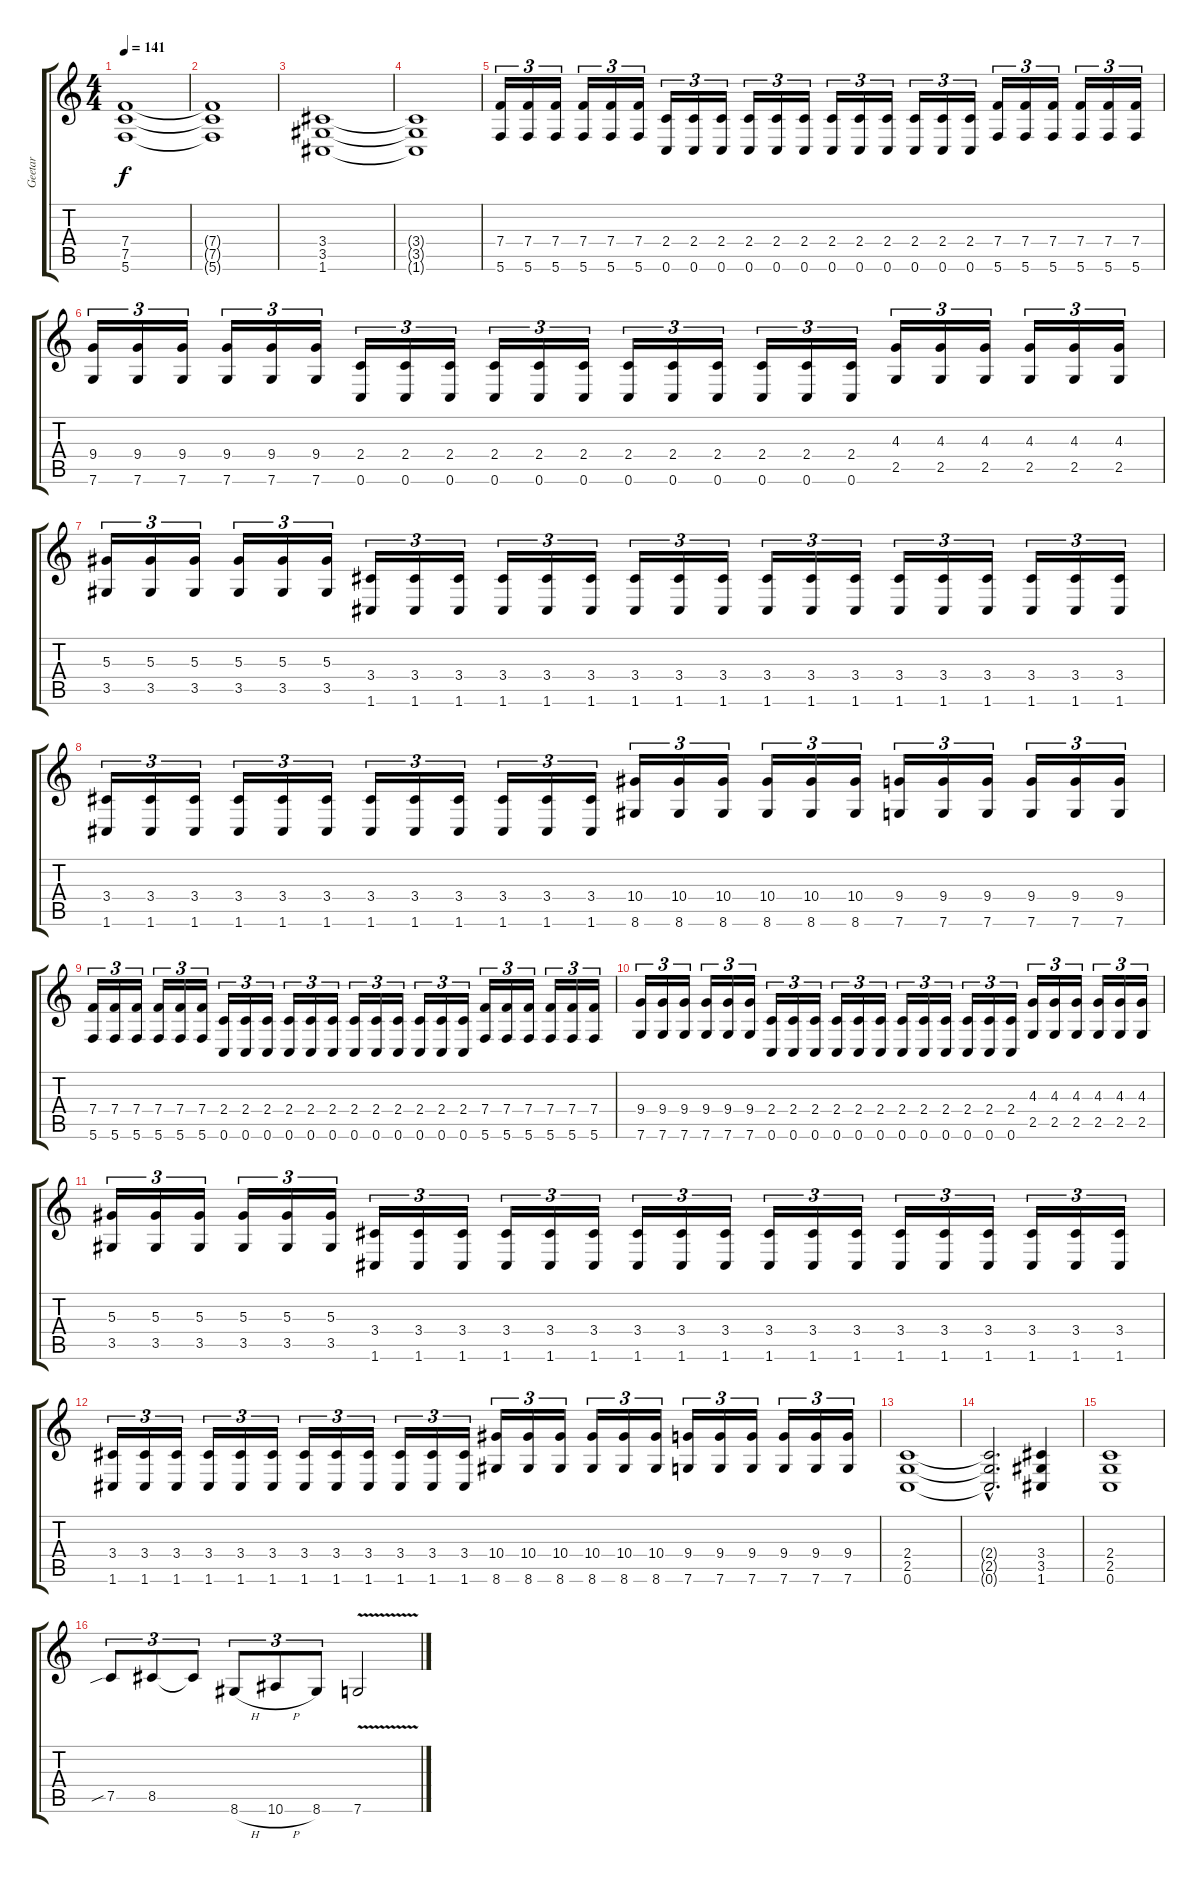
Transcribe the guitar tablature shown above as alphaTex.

\track ("Geetar" "Geetar") {instrument overdrivenguitar}
\staff {score tabs}
\tuning (C4 G3 Eb3 Bb2 F2 C2) {hide}
\ts (4 4)
\tempo 141
\clef g2
\ks c
(7.4 7.5 5.6).1{dy f} |
(7.4{t} 7.5{t} 5.6{t}).1 |
(3.4 3.5 1.6).1 |
(3.4{t} 3.5{t} 1.6{t}).1 |
(7.4 5.6).16{tu (3 2)} (7.4 5.6).16{tu (3 2)} (7.4 5.6).16{tu (3 2)} (7.4 5.6).16{tu (3 2)} (7.4 5.6).16{tu (3 2)} (7.4 5.6).16{tu (3 2)} (2.4 0.6).16{tu (3 2)} (2.4 0.6).16{tu (3 2)} (2.4 0.6).16{tu (3 2)} (2.4 0.6).16{tu (3 2)} (2.4 0.6).16{tu (3 2)} (2.4 0.6).16{tu (3 2)} (2.4 0.6).16{tu (3 2)} (2.4 0.6).16{tu (3 2)} (2.4 0.6).16{tu (3 2)} (2.4 0.6).16{tu (3 2)} (2.4 0.6).16{tu (3 2)} (2.4 0.6).16{tu (3 2)} (7.4 5.6).16{tu (3 2)} (7.4 5.6).16{tu (3 2)} (7.4 5.6).16{tu (3 2)} (7.4 5.6).16{tu (3 2)} (7.4 5.6).16{tu (3 2)} (7.4 5.6).16{tu (3 2)} |
(9.4 7.6).16{tu (3 2)} (9.4 7.6).16{tu (3 2)} (9.4 7.6).16{tu (3 2)} (9.4 7.6).16{tu (3 2)} (9.4 7.6).16{tu (3 2)} (9.4 7.6).16{tu (3 2)} (2.4 0.6).16{tu (3 2)} (2.4 0.6).16{tu (3 2)} (2.4 0.6).16{tu (3 2)} (2.4 0.6).16{tu (3 2)} (2.4 0.6).16{tu (3 2)} (2.4 0.6).16{tu (3 2)} (2.4 0.6).16{tu (3 2)} (2.4 0.6).16{tu (3 2)} (2.4 0.6).16{tu (3 2)} (2.4 0.6).16{tu (3 2)} (2.4 0.6).16{tu (3 2)} (2.4 0.6).16{tu (3 2)} (4.3 2.5).16{tu (3 2)} (4.3 2.5).16{tu (3 2)} (4.3 2.5).16{tu (3 2)} (4.3 2.5).16{tu (3 2)} (4.3 2.5).16{tu (3 2)} (4.3 2.5).16{tu (3 2)} |
(5.3 3.5).16{tu (3 2)} (5.3 3.5).16{tu (3 2)} (5.3 3.5).16{tu (3 2)} (5.3 3.5).16{tu (3 2)} (5.3 3.5).16{tu (3 2)} (5.3 3.5).16{tu (3 2)} (3.4 1.6).16{tu (3 2)} (3.4 1.6).16{tu (3 2)} (3.4 1.6).16{tu (3 2)} (3.4 1.6).16{tu (3 2)} (3.4 1.6).16{tu (3 2)} (3.4 1.6).16{tu (3 2)} (3.4 1.6).16{tu (3 2)} (3.4 1.6).16{tu (3 2)} (3.4 1.6).16{tu (3 2)} (3.4 1.6).16{tu (3 2)} (3.4 1.6).16{tu (3 2)} (3.4 1.6).16{tu (3 2)} (3.4 1.6).16{tu (3 2)} (3.4 1.6).16{tu (3 2)} (3.4 1.6).16{tu (3 2)} (3.4 1.6).16{tu (3 2)} (3.4 1.6).16{tu (3 2)} (3.4 1.6).16{tu (3 2)} |
(3.4 1.6).16{tu (3 2)} (3.4 1.6).16{tu (3 2)} (3.4 1.6).16{tu (3 2)} (3.4 1.6).16{tu (3 2)} (3.4 1.6).16{tu (3 2)} (3.4 1.6).16{tu (3 2)} (3.4 1.6).16{tu (3 2)} (3.4 1.6).16{tu (3 2)} (3.4 1.6).16{tu (3 2)} (3.4 1.6).16{tu (3 2)} (3.4 1.6).16{tu (3 2)} (3.4 1.6).16{tu (3 2)} (10.4 8.6).16{tu (3 2)} (10.4 8.6).16{tu (3 2)} (10.4 8.6).16{tu (3 2)} (10.4 8.6).16{tu (3 2)} (10.4 8.6).16{tu (3 2)} (10.4 8.6).16{tu (3 2)} (9.4 7.6).16{tu (3 2)} (9.4 7.6).16{tu (3 2)} (9.4 7.6).16{tu (3 2)} (9.4 7.6).16{tu (3 2)} (9.4 7.6).16{tu (3 2)} (9.4 7.6).16{tu (3 2)} |
(7.4 5.6).16{tu (3 2)} (7.4 5.6).16{tu (3 2)} (7.4 5.6).16{tu (3 2)} (7.4 5.6).16{tu (3 2)} (7.4 5.6).16{tu (3 2)} (7.4 5.6).16{tu (3 2)} (2.4 0.6).16{tu (3 2)} (2.4 0.6).16{tu (3 2)} (2.4 0.6).16{tu (3 2)} (2.4 0.6).16{tu (3 2)} (2.4 0.6).16{tu (3 2)} (2.4 0.6).16{tu (3 2)} (2.4 0.6).16{tu (3 2)} (2.4 0.6).16{tu (3 2)} (2.4 0.6).16{tu (3 2)} (2.4 0.6).16{tu (3 2)} (2.4 0.6).16{tu (3 2)} (2.4 0.6).16{tu (3 2)} (7.4 5.6).16{tu (3 2)} (7.4 5.6).16{tu (3 2)} (7.4 5.6).16{tu (3 2)} (7.4 5.6).16{tu (3 2)} (7.4 5.6).16{tu (3 2)} (7.4 5.6).16{tu (3 2)} |
(9.4 7.6).16{tu (3 2)} (9.4 7.6).16{tu (3 2)} (9.4 7.6).16{tu (3 2)} (9.4 7.6).16{tu (3 2)} (9.4 7.6).16{tu (3 2)} (9.4 7.6).16{tu (3 2)} (2.4 0.6).16{tu (3 2)} (2.4 0.6).16{tu (3 2)} (2.4 0.6).16{tu (3 2)} (2.4 0.6).16{tu (3 2)} (2.4 0.6).16{tu (3 2)} (2.4 0.6).16{tu (3 2)} (2.4 0.6).16{tu (3 2)} (2.4 0.6).16{tu (3 2)} (2.4 0.6).16{tu (3 2)} (2.4 0.6).16{tu (3 2)} (2.4 0.6).16{tu (3 2)} (2.4 0.6).16{tu (3 2)} (4.3 2.5).16{tu (3 2)} (4.3 2.5).16{tu (3 2)} (4.3 2.5).16{tu (3 2)} (4.3 2.5).16{tu (3 2)} (4.3 2.5).16{tu (3 2)} (4.3 2.5).16{tu (3 2)} |
(5.3 3.5).16{tu (3 2)} (5.3 3.5).16{tu (3 2)} (5.3 3.5).16{tu (3 2)} (5.3 3.5).16{tu (3 2)} (5.3 3.5).16{tu (3 2)} (5.3 3.5).16{tu (3 2)} (3.4 1.6).16{tu (3 2)} (3.4 1.6).16{tu (3 2)} (3.4 1.6).16{tu (3 2)} (3.4 1.6).16{tu (3 2)} (3.4 1.6).16{tu (3 2)} (3.4 1.6).16{tu (3 2)} (3.4 1.6).16{tu (3 2)} (3.4 1.6).16{tu (3 2)} (3.4 1.6).16{tu (3 2)} (3.4 1.6).16{tu (3 2)} (3.4 1.6).16{tu (3 2)} (3.4 1.6).16{tu (3 2)} (3.4 1.6).16{tu (3 2)} (3.4 1.6).16{tu (3 2)} (3.4 1.6).16{tu (3 2)} (3.4 1.6).16{tu (3 2)} (3.4 1.6).16{tu (3 2)} (3.4 1.6).16{tu (3 2)} |
(3.4 1.6).16{tu (3 2)} (3.4 1.6).16{tu (3 2)} (3.4 1.6).16{tu (3 2)} (3.4 1.6).16{tu (3 2)} (3.4 1.6).16{tu (3 2)} (3.4 1.6).16{tu (3 2)} (3.4 1.6).16{tu (3 2)} (3.4 1.6).16{tu (3 2)} (3.4 1.6).16{tu (3 2)} (3.4 1.6).16{tu (3 2)} (3.4 1.6).16{tu (3 2)} (3.4 1.6).16{tu (3 2)} (10.4 8.6).16{tu (3 2)} (10.4 8.6).16{tu (3 2)} (10.4 8.6).16{tu (3 2)} (10.4 8.6).16{tu (3 2)} (10.4 8.6).16{tu (3 2)} (10.4 8.6).16{tu (3 2)} (9.4 7.6).16{tu (3 2)} (9.4 7.6).16{tu (3 2)} (9.4 7.6).16{tu (3 2)} (9.4 7.6).16{tu (3 2)} (9.4 7.6).16{tu (3 2)} (9.4 7.6).16{tu (3 2)} |
(2.4 2.5 0.6).1 |
(2.4{hac t} 2.5{hac t} 0.6{hac t}).2{d} (3.4 3.5 1.6).4 |
(2.4 2.5 0.6).1 |
7.5{sib}.8{tu (3 2)} 8.5.8{tu (3 2)} 8.5{t}.8{tu (3 2)} 8.6{h}.8{tu (3 2)} 10.6{h}.8{tu (3 2)} 8.6.8{tu (3 2)} 7.6{v}.2
